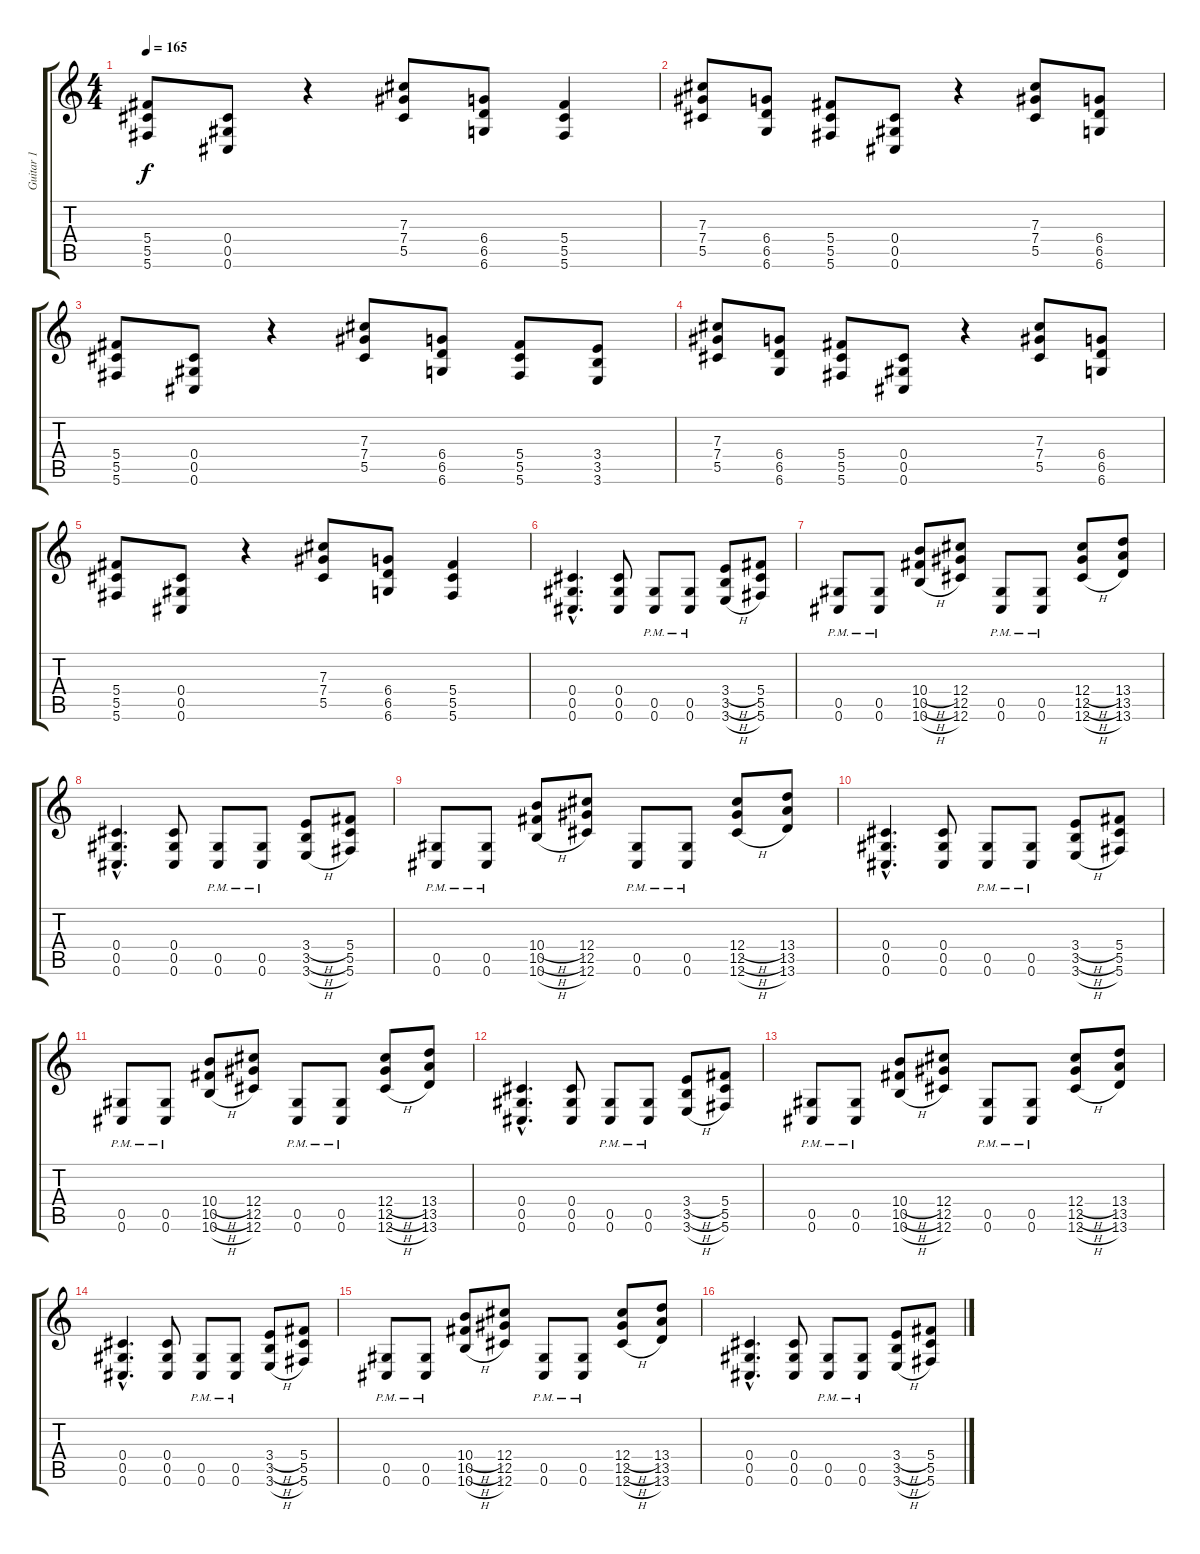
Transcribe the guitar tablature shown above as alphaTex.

\track ("Guitar 1" "Guitar 1") {instrument distortionguitar}
\staff {score tabs}
\tuning (Eb4 Bb3 Gb3 Db3 Ab2 Db2) {hide}
\ts (4 4)
\tempo 165
\clef g2
\ks c
(5.4 5.5 5.6).8{dy f} (0.4 0.5 0.6).8 r.4 (7.3 7.4 5.5).8 (6.4 6.5 6.6).8 (5.4 5.5 5.6).4 |
(7.3 7.4 5.5).8 (6.4 6.5 6.6).8 (5.4 5.5 5.6).8 (0.4 0.5 0.6).8 r.4 (7.3 7.4 5.5).8 (6.4 6.5 6.6).8 |
(5.4 5.5 5.6).8 (0.4 0.5 0.6).8 r.4 (7.3 7.4 5.5).8 (6.4 6.5 6.6).8 (5.4 5.5 5.6).8 (3.4 3.5 3.6).8 |
(7.3 7.4 5.5).8 (6.4 6.5 6.6).8 (5.4 5.5 5.6).8 (0.4 0.5 0.6).8 r.4 (7.3 7.4 5.5).8 (6.4 6.5 6.6).8 |
(5.4 5.5 5.6).8 (0.4 0.5 0.6).8 r.4 (7.3 7.4 5.5).8 (6.4 6.5 6.6).8 (5.4 5.5 5.6).4 |
(0.4{hac} 0.5{hac} 0.6{hac}).4{d} (0.4 0.5 0.6).8 (0.5{pm} 0.6{pm}).8 (0.5{pm} 0.6{pm}).8 (3.4{h} 3.5{h} 3.6{h}).8 (5.4 5.5 5.6).8 |
(0.5{pm} 0.6{pm}).8 (0.5{pm} 0.6{pm}).8 (10.4{h} 10.5{h} 10.6{h}).8 (12.4 12.5 12.6).8 (0.5{pm} 0.6{pm}).8 (0.5{pm} 0.6{pm}).8 (12.4{h} 12.5{h} 12.6{h}).8 (13.4 13.5 13.6).8 |
(0.4{hac} 0.5{hac} 0.6{hac}).4{d} (0.4 0.5 0.6).8 (0.5{pm} 0.6{pm}).8 (0.5{pm} 0.6{pm}).8 (3.4{h} 3.5{h} 3.6{h}).8 (5.4 5.5 5.6).8 |
(0.5{pm} 0.6{pm}).8 (0.5{pm} 0.6{pm}).8 (10.4{h} 10.5{h} 10.6{h}).8 (12.4 12.5 12.6).8 (0.5{pm} 0.6{pm}).8 (0.5{pm} 0.6{pm}).8 (12.4{h} 12.5{h} 12.6{h}).8 (13.4 13.5 13.6).8 |
(0.4{hac} 0.5{hac} 0.6{hac}).4{d} (0.4 0.5 0.6).8 (0.5{pm} 0.6{pm}).8 (0.5{pm} 0.6{pm}).8 (3.4{h} 3.5{h} 3.6{h}).8 (5.4 5.5 5.6).8 |
(0.5{pm} 0.6{pm}).8 (0.5{pm} 0.6{pm}).8 (10.4{h} 10.5{h} 10.6{h}).8 (12.4 12.5 12.6).8 (0.5{pm} 0.6{pm}).8 (0.5{pm} 0.6{pm}).8 (12.4{h} 12.5{h} 12.6{h}).8 (13.4 13.5 13.6).8 |
(0.4{hac} 0.5{hac} 0.6{hac}).4{d} (0.4 0.5 0.6).8 (0.5{pm} 0.6{pm}).8 (0.5{pm} 0.6{pm}).8 (3.4{h} 3.5{h} 3.6{h}).8 (5.4 5.5 5.6).8 |
(0.5{pm} 0.6{pm}).8 (0.5{pm} 0.6{pm}).8 (10.4{h} 10.5{h} 10.6{h}).8 (12.4 12.5 12.6).8 (0.5{pm} 0.6{pm}).8 (0.5{pm} 0.6{pm}).8 (12.4{h} 12.5{h} 12.6{h}).8 (13.4 13.5 13.6).8 |
(0.4{hac} 0.5{hac} 0.6{hac}).4{d} (0.4 0.5 0.6).8 (0.5{pm} 0.6{pm}).8 (0.5{pm} 0.6{pm}).8 (3.4{h} 3.5{h} 3.6{h}).8 (5.4 5.5 5.6).8 |
(0.5{pm} 0.6{pm}).8 (0.5{pm} 0.6{pm}).8 (10.4{h} 10.5{h} 10.6{h}).8 (12.4 12.5 12.6).8 (0.5{pm} 0.6{pm}).8 (0.5{pm} 0.6{pm}).8 (12.4{h} 12.5{h} 12.6{h}).8 (13.4 13.5 13.6).8 |
(0.4{hac} 0.5{hac} 0.6{hac}).4{d} (0.4 0.5 0.6).8 (0.5{pm} 0.6{pm}).8 (0.5{pm} 0.6{pm}).8 (3.4{h} 3.5{h} 3.6{h}).8 (5.4 5.5 5.6).8
